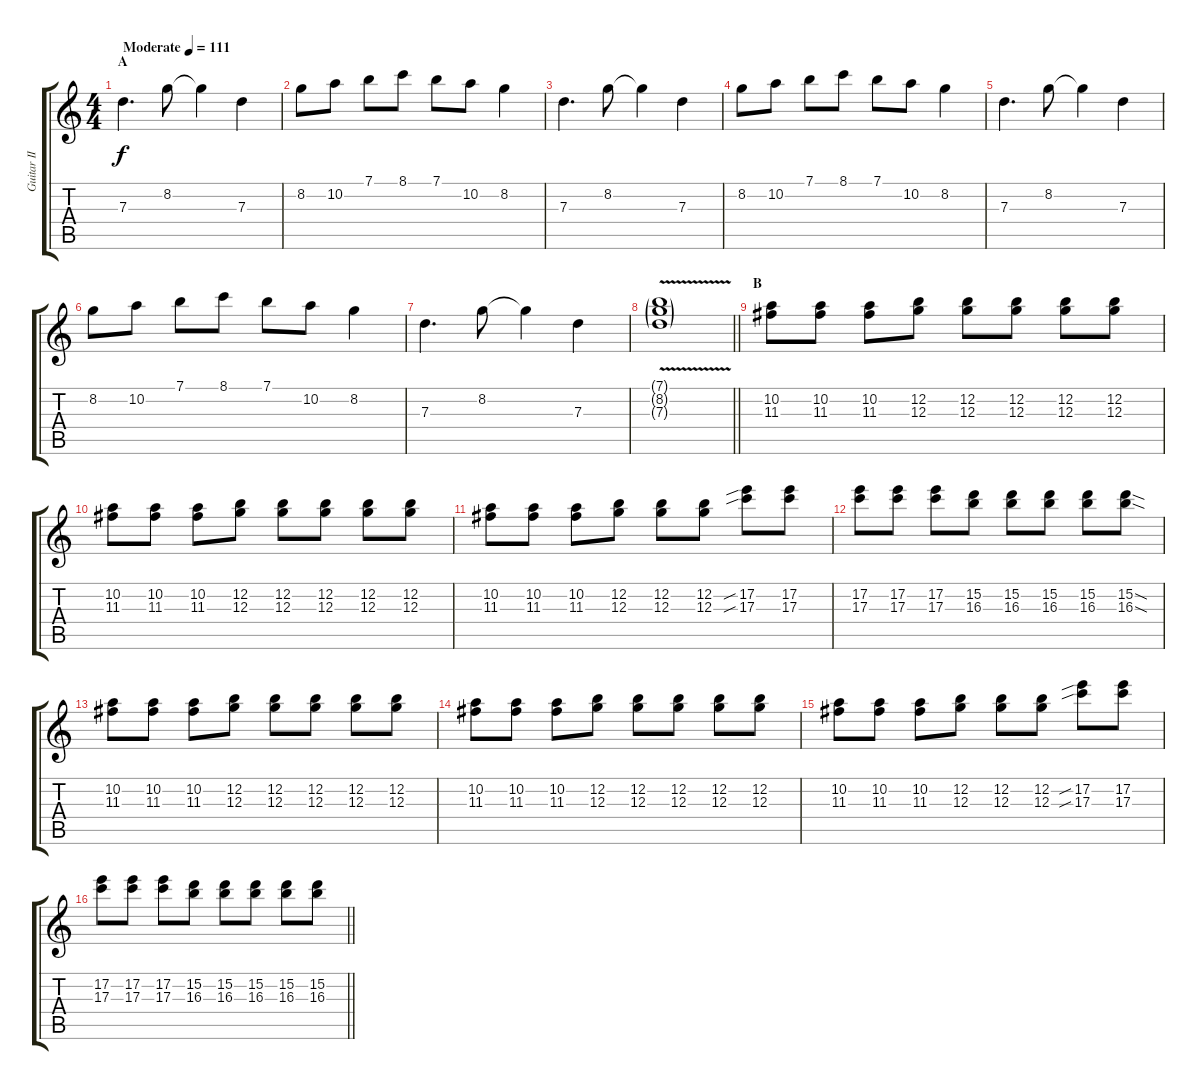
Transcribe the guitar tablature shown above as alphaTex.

\track ("Guitar II - Kita" "Guitar II ") {instrument overdrivenguitar}
\staff {score tabs}
\tuning (E4 B3 G3 D3 A2 E2) {hide}
\ts (4 4)
\section ("" "A")
\tempo (111 "Moderate")
\clef g2
\ks c
7.3.4{d dy f instrument overdrivenguitar} 8.2.8 8.2{t}.4 7.3.4 |
8.2.8 10.2.8 7.1.8 8.1.8 7.1.8 10.2.8 8.2.4 |
7.3.4{d} 8.2.8 8.2{t}.4 7.3.4 |
8.2.8 10.2.8 7.1.8 8.1.8 7.1.8 10.2.8 8.2.4 |
7.3.4{d} 8.2.8 8.2{t}.4 7.3.4 |
8.2.8 10.2.8 7.1.8 8.1.8 7.1.8 10.2.8 8.2.4 |
7.3.4{d} 8.2.8 8.2{t}.4 7.3.4 |
\barLineRight lightlight
(7.1{v g} 8.2{v g} 7.3{v g}).1 |
\section ("" "B")
(10.2 11.3).8 (10.2 11.3).8 (10.2 11.3).8 (12.2 12.3).8 (12.2 12.3).8 (12.2 12.3).8 (12.2 12.3).8 (12.2 12.3).8 |
(10.2 11.3).8 (10.2 11.3).8 (10.2 11.3).8 (12.2 12.3).8 (12.2 12.3).8 (12.2 12.3).8 (12.2 12.3).8 (12.2 12.3).8 |
(10.2 11.3).8 (10.2 11.3).8 (10.2 11.3).8 (12.2 12.3).8 (12.2 12.3).8 (12.2 12.3).8 (17.2{sib} 17.3{sib}).8 (17.2 17.3).8 |
(17.2 17.3).8 (17.2 17.3).8 (17.2 17.3).8 (15.2 16.3).8 (15.2 16.3).8 (15.2 16.3).8 (15.2 16.3).8 (15.2{sod} 16.3{sod}).8 |
(10.2 11.3).8 (10.2 11.3).8 (10.2 11.3).8 (12.2 12.3).8 (12.2 12.3).8 (12.2 12.3).8 (12.2 12.3).8 (12.2 12.3).8 |
(10.2 11.3).8 (10.2 11.3).8 (10.2 11.3).8 (12.2 12.3).8 (12.2 12.3).8 (12.2 12.3).8 (12.2 12.3).8 (12.2 12.3).8 |
(10.2 11.3).8 (10.2 11.3).8 (10.2 11.3).8 (12.2 12.3).8 (12.2 12.3).8 (12.2 12.3).8 (17.2{sib} 17.3{sib}).8 (17.2 17.3).8 |
\barLineRight lightlight
(17.2 17.3).8 (17.2 17.3).8 (17.2 17.3).8 (15.2 16.3).8 (15.2 16.3).8 (15.2 16.3).8 (15.2 16.3).8 (15.2 16.3).8
